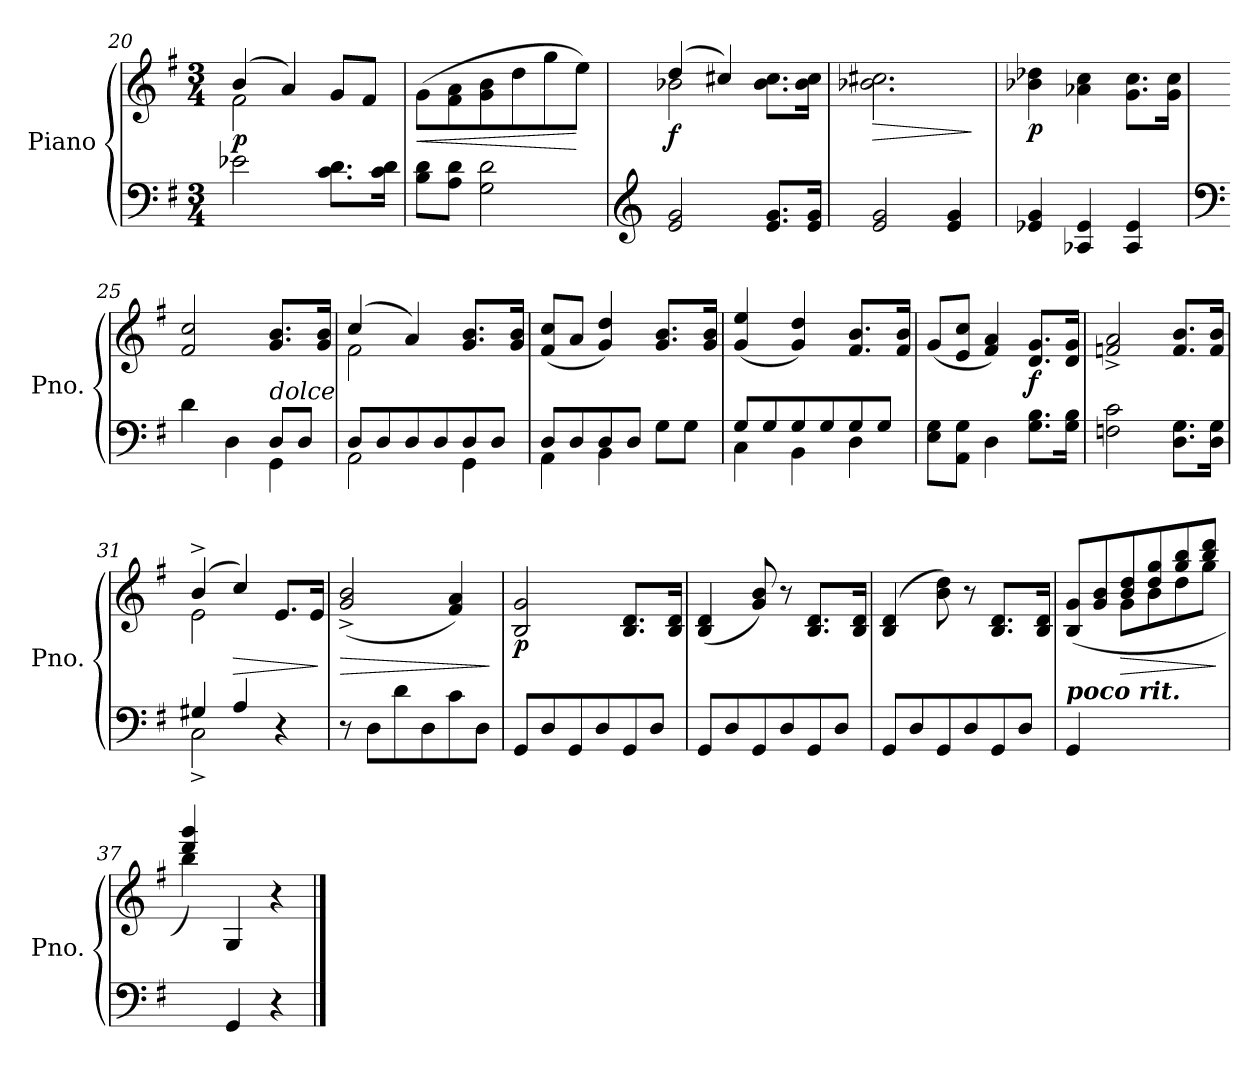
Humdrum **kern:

**kern	**kern	**dynam
*part1	*part1	*part1
*staff2	*staff1	*staff1/2
*I"Piano	*	*
*I'Pno.	*	*
*clefF4	*clefG2	*
*k[f#]	*k[f#]	*
*M3/4	*M3/4	*
=20	=20	=20
*	*^	*
!	!	!	!LO:DY:b
2e-X\	(4b/	2f#\	p
.	4a/)	.	.
8.c\ 8.d\L	8g/L	4ryy	.
.	8f#/J	.	.
16c\ 16d\Jk	.	.	.
*	*v	*v	*
=21	=21	=21
!	!	!LO:HP:b
8B\ 8d\L	(8g\L	<
8A\ 8d\J	8f#\ 8a\	.
2G\ 2d\	8g\ 8b\	.
.	8dd\	.
.	8gg\	.
.	8ee\J)	[
=22	=22	=22
*clefG2	*	*
*	*^	*
!	!	!	!LO:DY:b
2e/ 2g/	(4dd/	2b-X\	f
.	4cc#X/)	.	.
8.e/ 8.g/L	8.b-\ 8.cc#\L	4ryy	.
16e/ 16g/Jk	16b-\ 16cc#\Jk	.	.
*	*v	*v	*
=23	=23	=23
!	!	!LO:HP:b
2e/ 2g/	2.b-X\ 2.cc#X\	>
4e/ 4g/	.	.
.	.	]
=24	=24	=24
!	!	!LO:DY:b
4e-X/ 4g/	4b-X\ 4dd-X\	p
4A-X/ 4e-/	4a-X\ 4cc\	.
4A-/ 4e-/	8.g\ 8.cc\L	.
.	16g\ 16cc\Jk	.
!!LO:LB:g=z
=25	=25	=25
*clefF4	*	*
*^	*	*
4d\	2ryy	2f#/ 2cc/	.
4D\	.	.	.
!LO:TX:a:i:t=dolce	!	!	!
8D/L	4GG\	8.g/ 8.b/L	.
8D/J	.	.	.
.	.	16g/ 16b/Jk	.
=26	=26	=26	=26
*	*	*^	*
8D/L	2AA\	(4cc/	2f#\	.
8D/	.	.	.	.
8D/	.	4a/)	.	.
8D/	.	.	.	.
8D/	4GG\	8.g/ 8.b/L	4ryy	.
8D/J	.	.	.	.
.	.	16g/ 16b/Jk	.	.
*	*	*v	*v	*
=27	=27	=27	=27
8D/L	4AA\	(8f#/ 8cc/L	.
8D/	.	8a/J	.
8D/	4BB\	4g/ 4dd/)	.
8D/J	.	.	.
8G\L	4ryy	8.g/ 8.b/L	.
8G\J	.	.	.
.	.	16g/ 16b/Jk	.
=28	=28	=28	=28
8G/L	4C\	(>4g/ 4ee/	.
8G/	.	.	.
8G/	4BB\	4g/ 4dd/)	.
8G/	.	.	.
8G/	4D\	8.f#/ 8.b/L	.
8G/J	.	.	.
.	.	16f#/ 16b/Jk	.
*v	*v	*	*
=29	=29	=29
8E\ 8G\L	(8g/L	.
8AA\ 8G\J	8e/ 8cc/J	.
4D\	4f#/ 4a/)	.
!	!	!LO:DY:b
8.G\ 8.B\L	8.d/ 8.g/L	f
16G\ 16B\Jk	16d/ 16g/Jk	.
=30	=30	=30
2Fn\ 2c\	2fn/^ 2a/^	.
8.D\ 8.G\L	8.f/ 8.b/L	.
16D\ 16G\Jk	16f/ 16b/Jk	.
=31	=31	=31
*^	*^	*
4G#X/	2C^\	(4b^/	2e\	.
!	!	!	!	!LO:HP:b
4A/	.	4cc/)	.	>
4r	4ryy	8.e/L	4ryy	.
.	.	16e/Jk	.	.
*v	*v	*	*	*
*	*v	*v	*
.	.	]
!!LO:PB:g=z
=32	=32	=32
!	!	!LO:HP:b
8r	(2g/^ 2b/^	>
8D\L	.	.
8d\	.	.
8D\	.	.
8c\	4f#/ 4a/)	.
8D\J	.	.
.	.	]
=33	=33	=33
!	!	!LO:DY:b
8GG/L	2B/ 2g/	p
8D/	.	.
8GG/	.	.
8D/	.	.
8GG/	8.B/ 8.d/L	.
8D/J	.	.
.	16B/ 16d/Jk	.
=34	=34	=34
8GG/L	(4B/ 4d/	.
8D/	.	.
8GG/	8g/ 8b/)	.
8D/	8r	.
8GG/	8.B/ 8.d/L	.
8D/J	.	.
.	16B/ 16d/Jk	.
=35	=35	=35
8GG/L	(4B/ 4d/	.
8D/	.	.
8GG/	8b\ 8dd\)	.
8D/	8r	.
8GG/	8.B/ 8.d/L	.
8D/J	.	.
.	16B/ 16d/Jk	.
=36	=36	=36
*	*^	*
!LO:TX:a:Bi:t=poco rit.	!	!	!
4GG/	(>8B/ 8g/L	4ryy	.
.	8g/ 8b/	.	.
!	!	!	!LO:HP:b
2ryy	8b/ 8dd/	8g\L	>
.	8dd/ 8gg/	8b\	.
.	8gg/ 8bb/	8dd\	.
.	8bb/ 8ddd/J	8gg\J	.
*	*v	*v	*
.	.	]
=37	=37	=37
*	*^	*
4ryy	4ddd/ 4ggg/)	4bb\	.
4GG/	4G/	2ryy	.
4r	4r	.	.
*	*v	*v	*
==	==	==
*-	*-	*-
